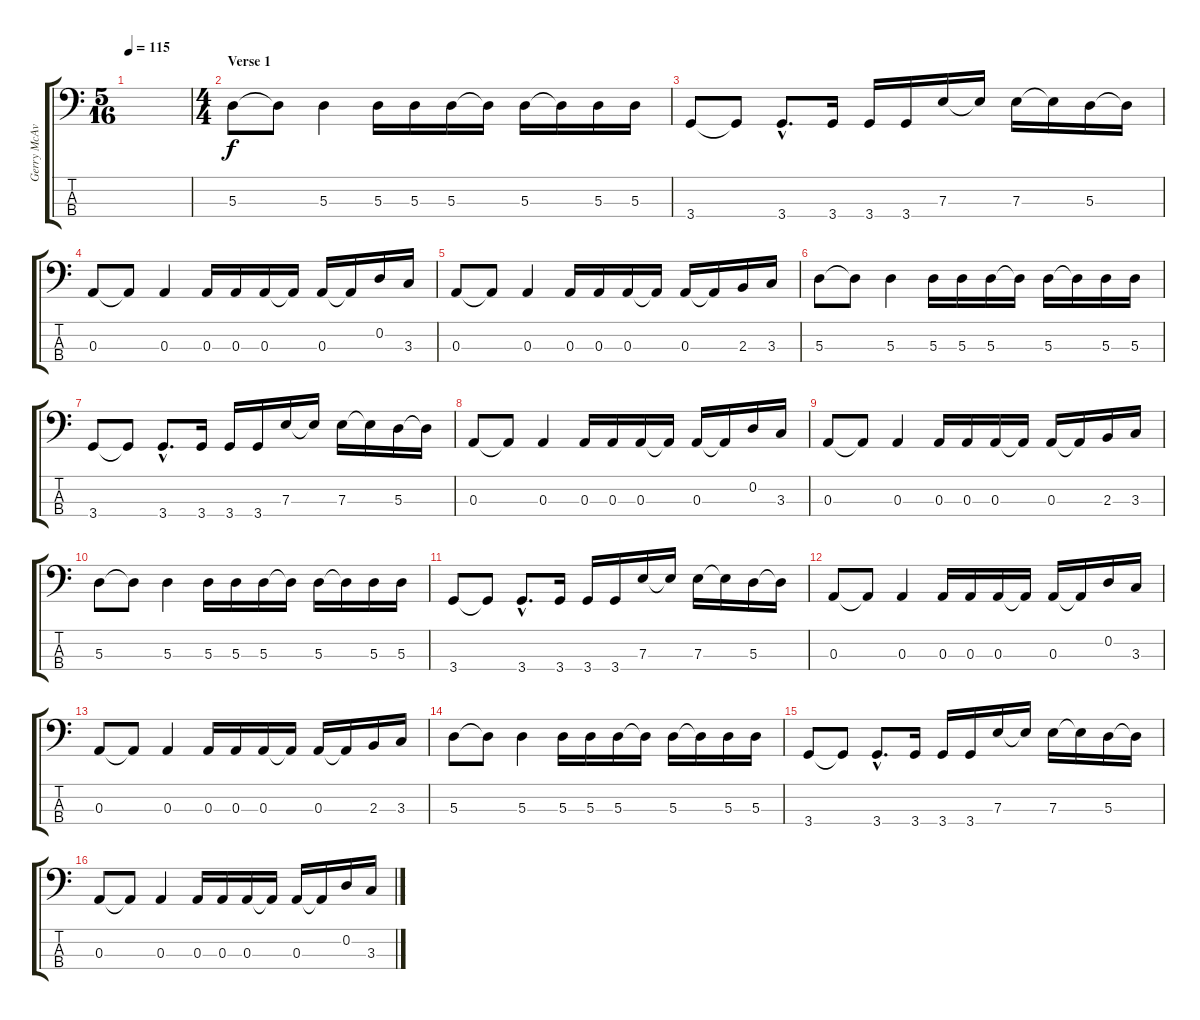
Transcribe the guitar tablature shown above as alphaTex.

\track ("Gerry McAvoy" "Gerry McAv") {instrument electricbassfinger}
\staff {score tabs}
\tuning (G2 D2 A1 E1) {hide}
\ts (5 16)
\tempo 115
\clef f4
\ks c
|
\ts (4 4)
\section ("" "Verse 1")
5.3.8 5.3{t}.8 5.3.4 5.3.16 5.3.16 5.3.16 5.3{t}.16 5.3.16 5.3{t}.16 5.3.16 5.3.16 |
3.4.8 3.4{t}.8 3.4{hac}.8{d} 3.4.16 3.4.16 3.4.16 7.3.16 7.3{t}.16 7.3.16 7.3{t}.16 5.3.16 5.3{t}.16 |
0.3.8 0.3{t}.8 0.3.4 0.3.16 0.3.16 0.3.16 0.3{t}.16 0.3.16 0.3{t}.16 0.2.16 3.3.16 |
0.3.8 0.3{t}.8 0.3.4 0.3.16 0.3.16 0.3.16 0.3{t}.16 0.3.16 0.3{t}.16 2.3.16 3.3.16 |
5.3.8 5.3{t}.8 5.3.4 5.3.16 5.3.16 5.3.16 5.3{t}.16 5.3.16 5.3{t}.16 5.3.16 5.3.16 |
3.4.8 3.4{t}.8 3.4{hac}.8{d} 3.4.16 3.4.16 3.4.16 7.3.16 7.3{t}.16 7.3.16 7.3{t}.16 5.3.16 5.3{t}.16 |
0.3.8 0.3{t}.8 0.3.4 0.3.16 0.3.16 0.3.16 0.3{t}.16 0.3.16 0.3{t}.16 0.2.16 3.3.16 |
0.3.8 0.3{t}.8 0.3.4 0.3.16 0.3.16 0.3.16 0.3{t}.16 0.3.16 0.3{t}.16 2.3.16 3.3.16 |
5.3.8 5.3{t}.8 5.3.4 5.3.16 5.3.16 5.3.16 5.3{t}.16 5.3.16 5.3{t}.16 5.3.16 5.3.16 |
3.4.8 3.4{t}.8 3.4{hac}.8{d} 3.4.16 3.4.16 3.4.16 7.3.16 7.3{t}.16 7.3.16 7.3{t}.16 5.3.16 5.3{t}.16 |
0.3.8 0.3{t}.8 0.3.4 0.3.16 0.3.16 0.3.16 0.3{t}.16 0.3.16 0.3{t}.16 0.2.16 3.3.16 |
0.3.8 0.3{t}.8 0.3.4 0.3.16 0.3.16 0.3.16 0.3{t}.16 0.3.16 0.3{t}.16 2.3.16 3.3.16 |
5.3.8 5.3{t}.8 5.3.4 5.3.16 5.3.16 5.3.16 5.3{t}.16 5.3.16 5.3{t}.16 5.3.16 5.3.16 |
3.4.8 3.4{t}.8 3.4{hac}.8{d} 3.4.16 3.4.16 3.4.16 7.3.16 7.3{t}.16 7.3.16 7.3{t}.16 5.3.16 5.3{t}.16 |
0.3.8 0.3{t}.8 0.3.4 0.3.16 0.3.16 0.3.16 0.3{t}.16 0.3.16 0.3{t}.16 0.2.16 3.3.16
